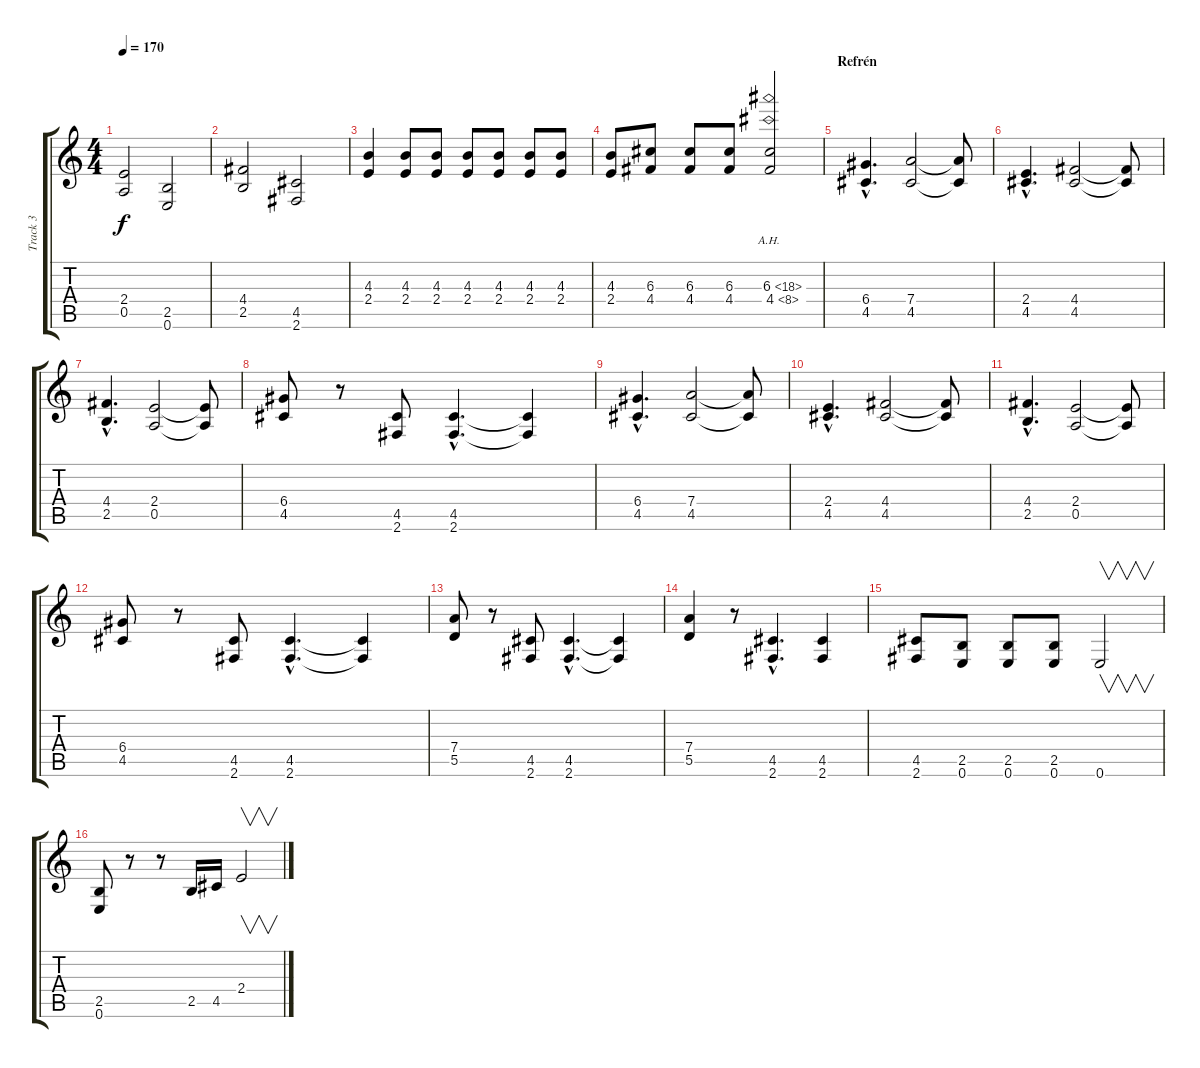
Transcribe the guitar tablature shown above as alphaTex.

\track ("Track 3" "Track 3") {instrument distortionguitar}
\staff {score tabs}
\tuning (E4 B3 G3 D3 A2 E2) {hide}
\ts (4 4)
\tempo 170
\clef g2
\ks c
(2.4 0.5).2{dy f} (2.5 0.6).2 |
(4.4 2.5).2 (4.5 2.6).2 |
(4.3 2.4).4 (4.3 2.4).8 (4.3 2.4).8 (4.3 2.4).8 (4.3 2.4).8 (4.3 2.4).8 (4.3 2.4).8 |
(4.3 2.4).8 (6.3 4.4).8 (6.3 4.4).8 (6.3 4.4).8 (6.3{ah 12} 4.4{ah 4}).2 |
\section ("" "Refrén")
(6.4{hac} 4.5{hac}).4{d} (7.4 4.5).2 (7.4{t} 4.5{t}).8 |
(2.4{hac} 4.5{hac}).4{d} (4.4 4.5).2 (4.4{t} 4.5{t}).8 |
(4.4{hac} 2.5{hac}).4{d} (2.4 0.5).2 (2.4{t} 0.5{t}).8 |
(6.4 4.5).8 r.8 (4.5 2.6).8 (4.5{hac} 2.6{hac}).4{d} (4.5{t} 2.6{t}).4 |
(6.4{hac} 4.5{hac}).4{d} (7.4 4.5).2 (7.4{t} 4.5{t}).8 |
(2.4{hac} 4.5{hac}).4{d} (4.4 4.5).2 (4.4{t} 4.5{t}).8 |
(4.4{hac} 2.5{hac}).4{d} (2.4 0.5).2 (2.4{t} 0.5{t}).8 |
(6.4 4.5).8 r.8 (4.5 2.6).8 (4.5{hac} 2.6{hac}).4{d} (4.5{t} 2.6{t}).4 |
(7.4 5.5).8 r.8 (4.5 2.6).8 (4.5{hac} 2.6{hac}).4{d} (4.5{t} 2.6{t}).4 |
(7.4 5.5).4 r.8 (4.5{hac} 2.6{hac}).4{d} (4.5 2.6).4 |
(4.5 2.6).8 (2.5 0.6).8 (2.5 0.6).8 (2.5 0.6).8 0.6.2{v} |
(2.5 0.6).8 r.8 r.8 2.5.16 4.5.16 2.4.2{v}
